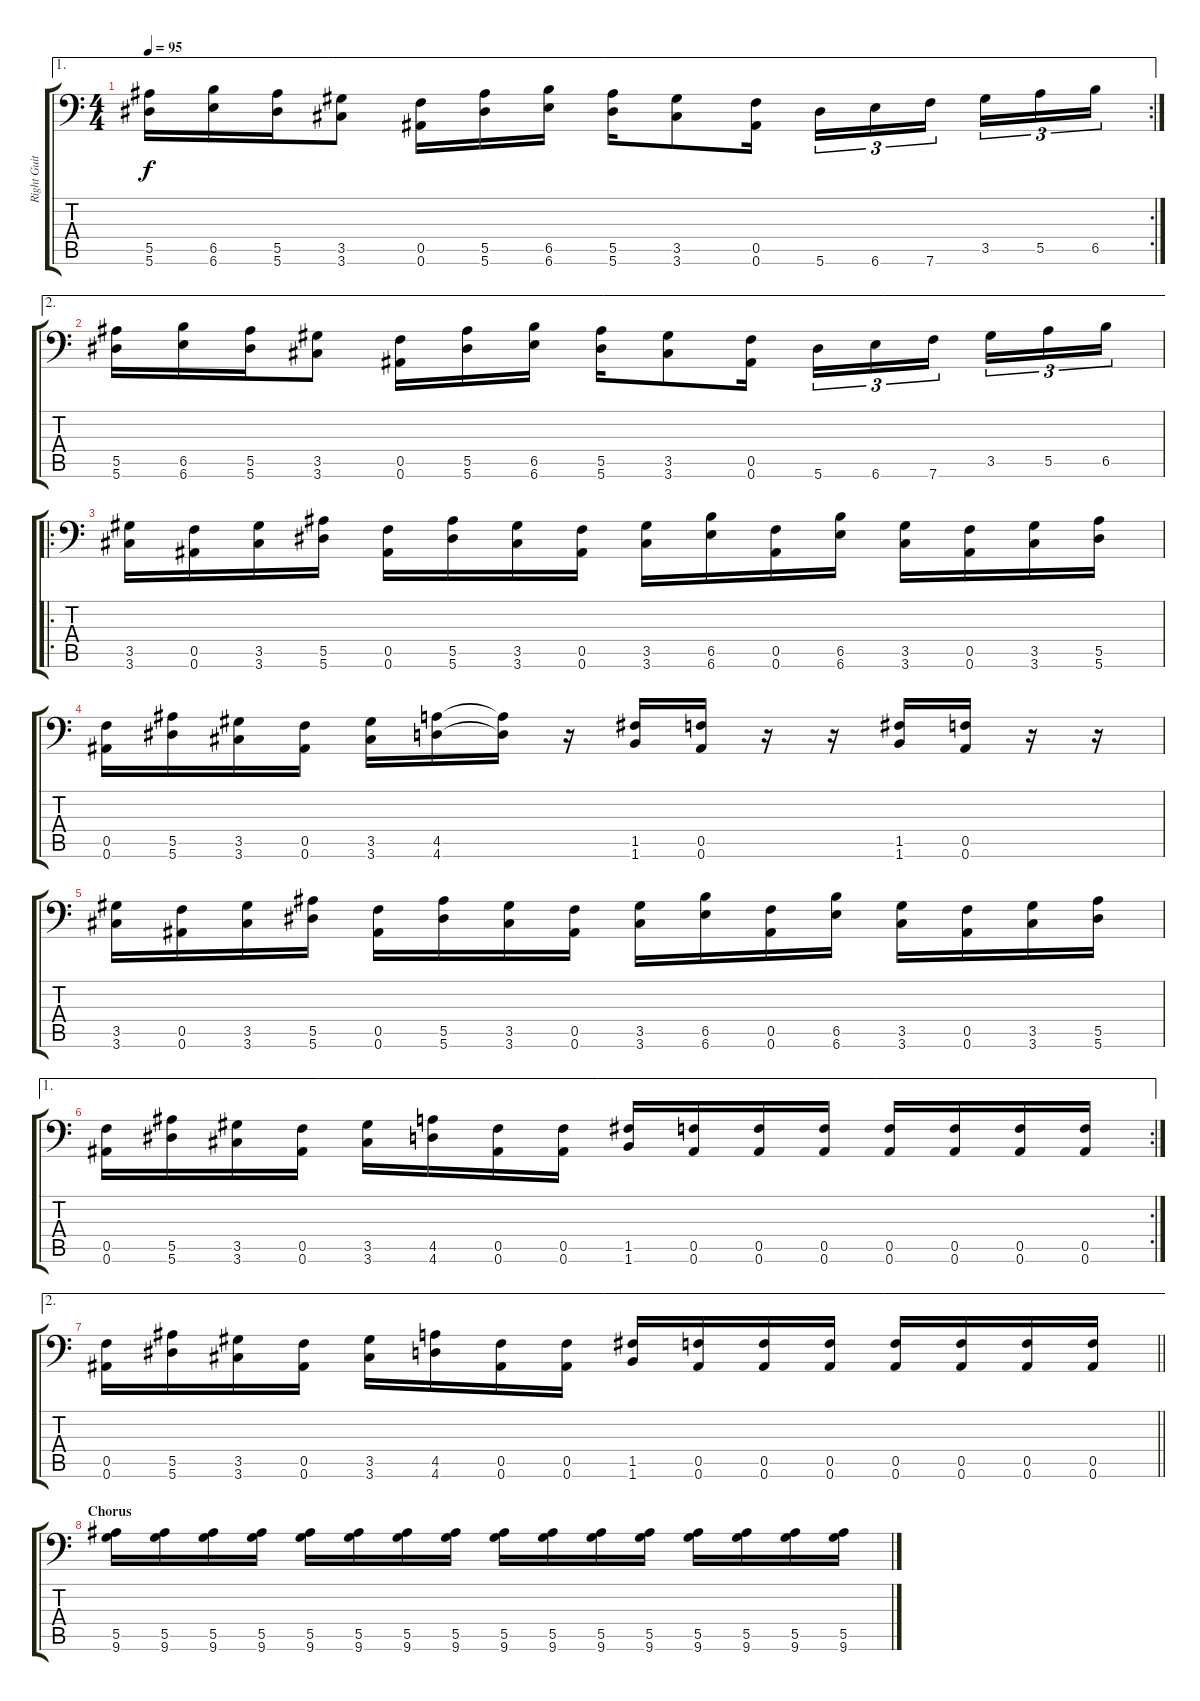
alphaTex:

\track ("Right Guitar" "Right Guit") {instrument distortionguitar}
\staff {score tabs}
\tuning (C4 G3 Eb3 Bb2 F2 Bb1) {hide}
\ae 1
\rc 2
\ts (4 4)
\tempo 95
\clef f4
\ks c
(5.5 5.6).16{dy f} (6.5 6.6).16 (5.5 5.6).16 (3.5 3.6).8 (0.5 0.6).16 (5.5 5.6).16 (6.5 6.6).16 (5.5 5.6).16 (3.5 3.6).8 (0.5 0.6).16 5.6.16{tu (3 2)} 6.6.16{tu (3 2)} 7.6.16{tu (3 2) beam splitsecondary} 3.5.16{tu (3 2)} 5.5.16{tu (3 2)} 6.5.16{tu (3 2)} |
\ae 2
(5.5 5.6).16 (6.5 6.6).16 (5.5 5.6).16 (3.5 3.6).8 (0.5 0.6).16 (5.5 5.6).16 (6.5 6.6).16 (5.5 5.6).16 (3.5 3.6).8 (0.5 0.6).16 5.6.16{tu (3 2)} 6.6.16{tu (3 2)} 7.6.16{tu (3 2) beam splitsecondary} 3.5.16{tu (3 2)} 5.5.16{tu (3 2)} 6.5.16{tu (3 2)} |
\ro
(3.5 3.6).16 (0.5 0.6).16 (3.5 3.6).16 (5.5 5.6).16 (0.5 0.6).16 (5.5 5.6).16 (3.5 3.6).16 (0.5 0.6).16 (3.5 3.6).16 (6.5 6.6).16 (0.5 0.6).16 (6.5 6.6).16 (3.5 3.6).16 (0.5 0.6).16 (3.5 3.6).16 (5.5 5.6).16 |
(0.5 0.6).16 (5.5 5.6).16 (3.5 3.6).16 (0.5 0.6).16 (3.5 3.6).16 (4.5 4.6).16 (4.5{t} 4.6{t}).16 r.16 (1.5 1.6).16 (0.5 0.6).16 r.16 r.16 (1.5 1.6).16 (0.5 0.6).16 r.16 r.16 |
(3.5 3.6).16 (0.5 0.6).16 (3.5 3.6).16 (5.5 5.6).16 (0.5 0.6).16 (5.5 5.6).16 (3.5 3.6).16 (0.5 0.6).16 (3.5 3.6).16 (6.5 6.6).16 (0.5 0.6).16 (6.5 6.6).16 (3.5 3.6).16 (0.5 0.6).16 (3.5 3.6).16 (5.5 5.6).16 |
\ae 1
\rc 2
(0.5 0.6).16 (5.5 5.6).16 (3.5 3.6).16 (0.5 0.6).16 (3.5 3.6).16 (4.5 4.6).16 (0.5 0.6).16 (0.5 0.6).16 (1.5 1.6).16 (0.5 0.6).16 (0.5 0.6).16 (0.5 0.6).16 (0.5 0.6).16 (0.5 0.6).16 (0.5 0.6).16 (0.5 0.6).16 |
\ae 2
\barLineRight lightlight
(0.5 0.6).16 (5.5 5.6).16 (3.5 3.6).16 (0.5 0.6).16 (3.5 3.6).16 (4.5 4.6).16 (0.5 0.6).16 (0.5 0.6).16 (1.5 1.6).16 (0.5 0.6).16 (0.5 0.6).16 (0.5 0.6).16 (0.5 0.6).16 (0.5 0.6).16 (0.5 0.6).16 (0.5 0.6).16 |
\section ("" "Chorus")
(5.5 9.6).16 (5.5 9.6).16 (5.5 9.6).16 (5.5 9.6).16 (5.5 9.6).16 (5.5 9.6).16 (5.5 9.6).16 (5.5 9.6).16 (5.5 9.6).16 (5.5 9.6).16 (5.5 9.6).16 (5.5 9.6).16 (5.5 9.6).16 (5.5 9.6).16 (5.5 9.6).16 (5.5 9.6).16
